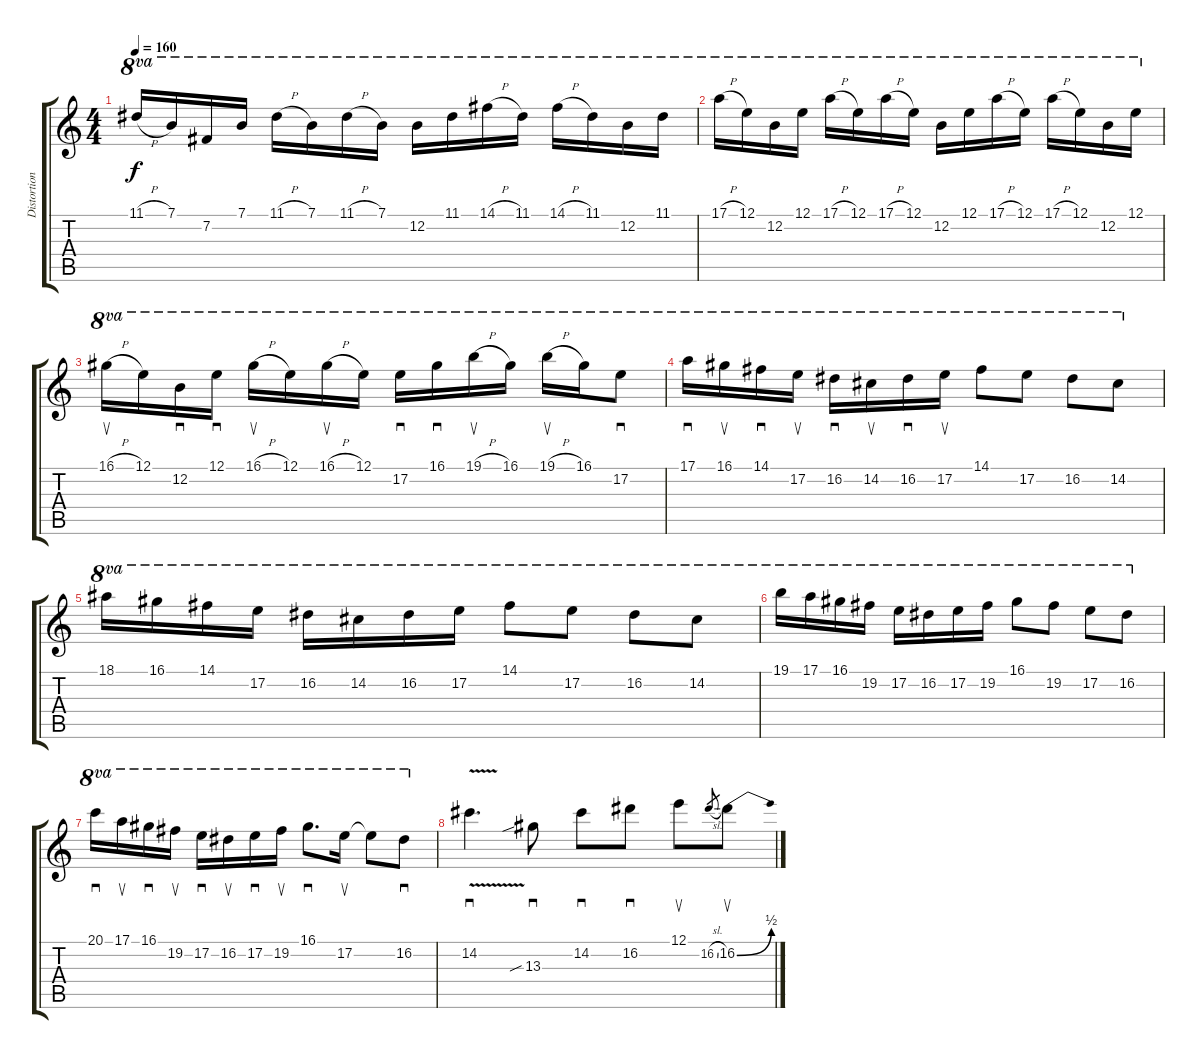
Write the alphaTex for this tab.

\track ("Distortion Guitar" "Distortion") {instrument overdrivenguitar}
\staff {score tabs}
\tuning (E4 B3 G3 D3 A2 E2) {hide}
\ts (4 4)
\tempo 160
\clef g2
\ks c
11.1{h}.16{ot 8va dy f} 7.1.16{ot 8va} 7.2.16{ot 8va} 7.1.16{ot 8va} 11.1{h}.16{ot 8va} 7.1.16{ot 8va} 11.1{h}.16{ot 8va} 7.1.16{ot 8va} 12.2.16{ot 8va} 11.1.16{ot 8va} 14.1{h}.16{ot 8va} 11.1.16{ot 8va} 14.1{h}.16{ot 8va} 11.1.16{ot 8va} 12.2.16{ot 8va} 11.1.16{ot 8va} |
17.1{h}.16{ot 8va} 12.1.16{ot 8va} 12.2.16{ot 8va} 12.1.16{ot 8va} 17.1{h}.16{ot 8va} 12.1.16{ot 8va} 17.1{h}.16{ot 8va} 12.1.16{ot 8va} 12.2.16{ot 8va} 12.1.16{ot 8va} 17.1{h}.16{ot 8va} 12.1.16{ot 8va} 17.1{h}.16{ot 8va} 12.1.16{ot 8va} 12.2.16{ot 8va} 12.1.16{ot 8va} |
16.1{h}.16{su ot 8va} 12.1.16{ot 8va} 12.2.16{sd ot 8va} 12.1.16{sd ot 8va} 16.1{h}.16{su ot 8va} 12.1.16{ot 8va} 16.1{h}.16{su ot 8va} 12.1.16{ot 8va} 17.2.16{sd ot 8va} 16.1.16{sd ot 8va} 19.1{h}.16{su ot 8va} 16.1.16{ot 8va} 19.1{h}.16{su ot 8va} 16.1.16{ot 8va} 17.2.8{sd ot 8va} |
17.1.16{sd ot 8va} 16.1.16{su ot 8va} 14.1.16{sd ot 8va} 17.2.16{su ot 8va} 16.2.16{sd ot 8va} 14.2.16{su ot 8va} 16.2.16{sd ot 8va} 17.2.16{su ot 8va} 14.1.8{ot 8va} 17.2.8{ot 8va} 16.2.8{ot 8va} 14.2.8{ot 8va} |
18.1.16{ot 8va} 16.1.16{ot 8va} 14.1.16{ot 8va} 17.2.16{ot 8va} 16.2.16{ot 8va} 14.2.16{ot 8va} 16.2.16{ot 8va} 17.2.16{ot 8va} 14.1.8{ot 8va} 17.2.8{ot 8va} 16.2.8{ot 8va} 14.2.8{ot 8va} |
19.1.16{ot 8va} 17.1.16{ot 8va} 16.1.16{ot 8va} 19.2.16{ot 8va} 17.2.16{ot 8va} 16.2.16{ot 8va} 17.2.16{ot 8va} 19.2.16{ot 8va} 16.1.8{ot 8va} 19.2.8{ot 8va} 17.2.8{ot 8va} 16.2.8{ot 8va} |
20.1.16{sd ot 8va} 17.1.16{su ot 8va} 16.1.16{sd ot 8va} 19.2.16{su ot 8va} 17.2.16{sd ot 8va} 16.2.16{su ot 8va} 17.2.16{sd ot 8va} 19.2.16{su ot 8va} 16.1.8{d sd ot 8va} 17.2.16{su ot 8va} 17.2{t}.8{ot 8va} 16.2.8{sd ot 8va} |
14.2{v}.4{d sd} 13.3{sib}.8{sd} 14.2.8{sd} 16.2.8{sd} 12.1.8{su} 16.2{sl}.8{gr} 16.2{be (bend 0 0 60 2)}.8{su}
